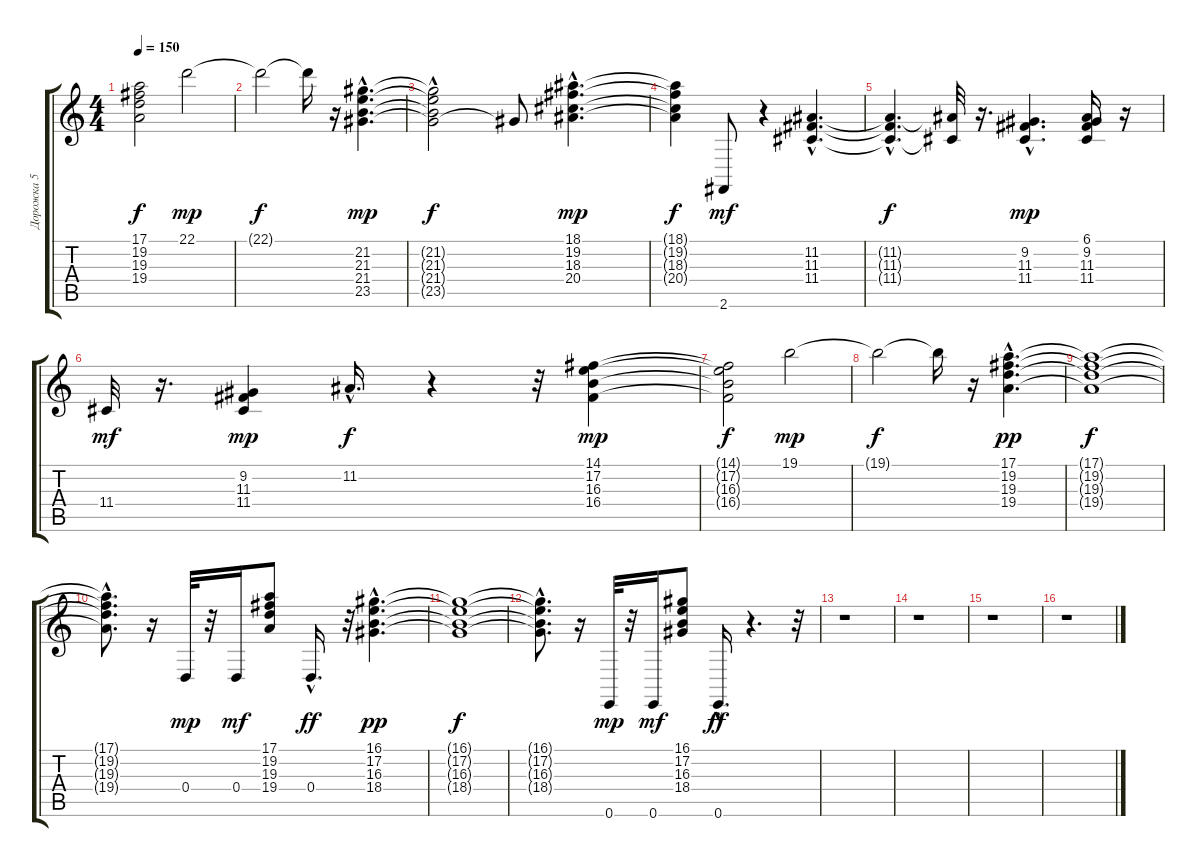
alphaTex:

\track ("Дорожка 5" "Дорожка 5") {instrument stringensemble1}
\staff {score tabs}
\tuning (E4 B3 G3 D3 A2 E2) {hide}
\ts (4 4)
\tempo 150
\clef g2
\ks c
(17.1{t} 19.2{t} 19.3{t} 19.4{t}).2{dy f} 22.1.2{dy mp} |
22.1{t}.2{dy f} 22.1{t}.16 r.16 (21.2{hac} 21.3{hac} 21.4{hac} 23.5{hac}).4{d dy mp} |
(21.2{hac t} 21.3{t} 21.4{t} 23.5{t}).2{dy f} 23.5{t}.8 (18.1{hac} 19.2{hac} 18.3{hac} 20.4{hac}).4{d dy mp} |
(18.1{t} 19.2{t} 18.3{t} 20.4{t}).4{dy f} 2.6.8{dy mf} r.4 (11.2{hac} 11.3{hac} 11.4{hac}).4{d} |
(11.2{hac t} 11.3{hac t} 11.4{hac t}).4{d dy f} (11.2{t} 11.4{t}).32 r.16{d} (9.2{hac} 11.3{hac} 11.4{hac}).4{d dy mp} (6.1 9.2 11.3 11.4).16 r.16 |
11.4.32{dy mf} r.16{d} (9.2 11.3 11.4).4{dy mp} 11.2{hac}.16{d dy f} r.4 r.32 (14.1 17.2 16.3 16.4).4{dy mp} |
(14.1{t} 17.2{t} 16.3{t} 16.4{t}).2{dy f} 19.1.2{dy mp} |
19.1{t}.2{dy f} 19.1{t}.16 r.16 (17.1{hac} 19.2{hac} 19.3{hac} 19.4{hac}).4{d dy pp} |
(17.1{t} 19.2{t} 19.3{t} 19.4{t}).1{dy f} |
(17.1{hac t} 19.2{t} 19.3{hac t} 19.4{hac t}).8{d} r.16 0.4.32{dy mp} r.32 0.4.16{dy mf} (17.1 19.2 19.3 19.4).8 0.4{hac}.16{d dy ff} r.32 (16.1{hac} 17.2{hac} 16.3{hac} 18.4{hac}).4{d dy pp} |
(16.1{t} 17.2{t} 16.3{t} 18.4{t}).1{dy f} |
(16.1{hac t} 17.2{t} 16.3{hac t} 18.4{hac t}).8{d} r.16 0.6.32{dy mp} r.32 0.6.16{dy mf} (16.1 17.2 16.3 18.4).8 0.6{hac}.16{d dy ff} r.4{d} r.32 |
r.1 |
r.1 |
r.1 |
r.1
